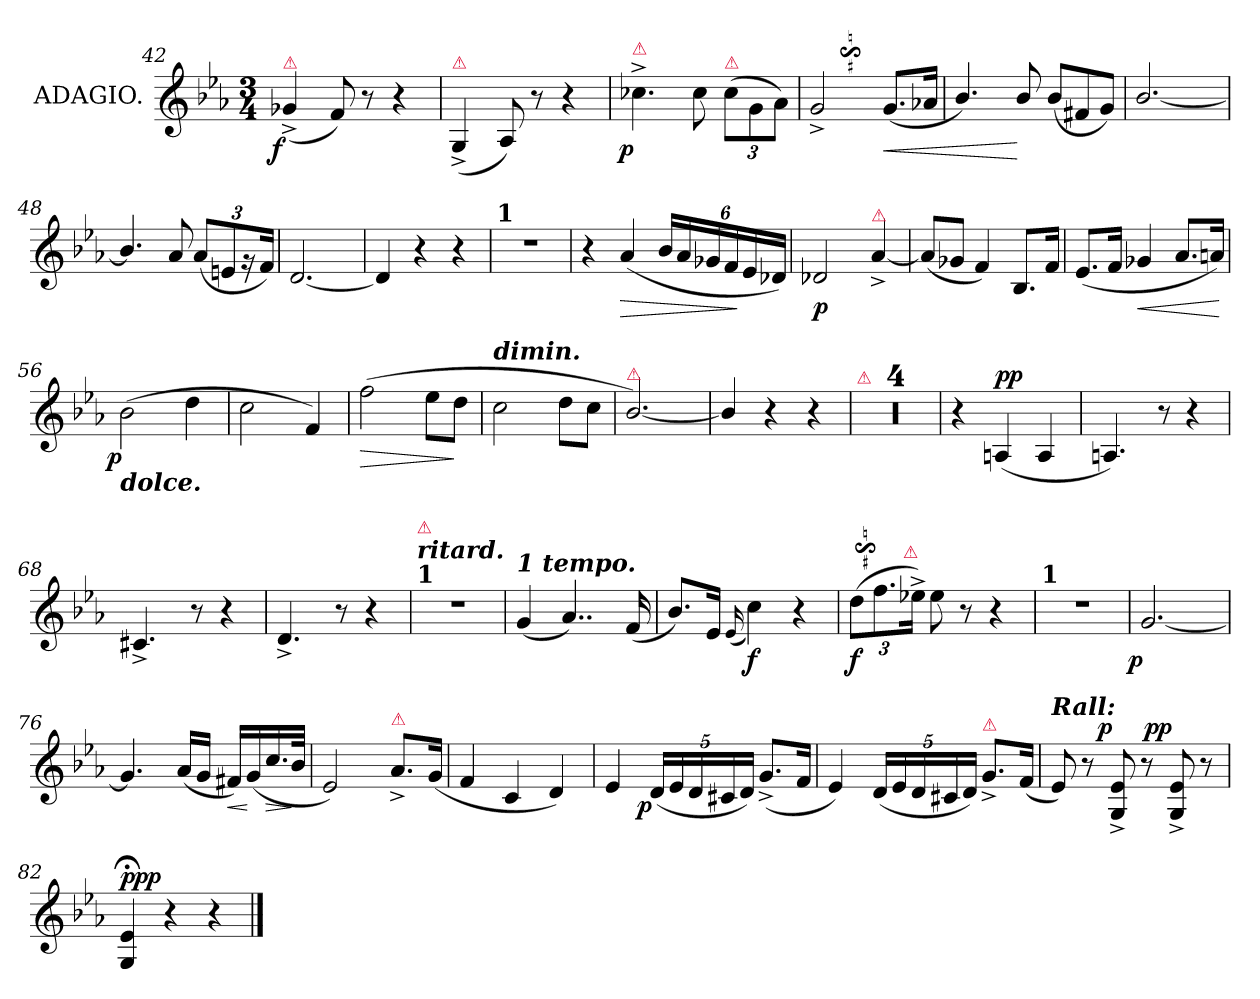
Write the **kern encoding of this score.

**kern	**dynam
*part1	*part1
*staff1	*staff1
*I" ADAGIO.	*
*clefG2	*
*k[b-e-a-]	*
*M3/4	*
=42	=42
!LO:TX:a:color=crimson:t=⚠	!
!	!LO:DY:rj
(<4g-X^<	f
8f)	.
8r	.
4r	.
=43	=43
!LO:TX:a:color=crimson:t=⚠	!
(<4G^>	.
8A-)	.
8r	.
4r	.
=44	=44
!LO:TX:a:color=crimson:t=⚠	!
!	!LO:DY:rj
4.cc-X^<	p
8cc-	.
!LO:TX:a:color=crimson:t=⚠	!
(>12cc-\L	.
12g\	.
12a-\J)	.
=45	=45
2g$sS^<	.
!	!LO:HP:b
(<8.gL	<
16a-Jk	.
=46	=46
4.b-/)	.
8b-/	[
*Xtuplet	*
(<12b-L	.
12f#X	.
12gJ)	.
=47	=47
[2.b-/	.
=48	=48
4.b-/]	.
8a-	.
*tuplet	*
(<12a-L	.
12en	.
24rg	.
24fJk)	.
=49	=49
[2.d	.
=50	=50
4d]	.
4r	.
4r	.
=51	=51
!LO:TX:a:B:t=1	!
2.r	.
=52	=52
4r	.
!	!LO:HP:b
(<4a-	>
24b-LL	.
24a-	.
24g-X	.
24f	.
24e-	]
24d-XJJ)	.
=53	=53
2d-X	p
!LO:TX:a:color=crimson:t=⚠	!
[4a-^<	.
=54	=54
(<8a-L]	.
8g-XJ	.
4f)	.
8.B-L	.
16fJk	.
=55	=55
(<8.e-L	.
16fJk	.
!	!LO:HP:b
4g-X	<
8.a-L	.
16anJk)	.
.	[
=56	=56
!LO:TX:b:Bi:t=dolce.	!
!	!LO:DY:rj
(>2b-	p
4dd	.
=57	=57
2cc	.
4f)	.
=58	=58
!	!LO:HP:b
(>2ff	>
8ee-L	.
8ddJ	]
=59	=59
!LO:TX:Bi:t=dimin.	!
2cc	.
8ddL	.
8ccJ	.
=60	=60
!LO:TX:a:color=crimson:t=⚠	!
[2.b-/)	.
=61	=61
4b-/]	.
4r	.
4r	.
=62	=62
!LO:TX:a:color=crimson:t=⚠	!
2.r	.
=63	=63
2.r	.
=64	=64
2.r	.
=65	=65
2.r	.
=66	=66
4r	.
!	!LO:DY:a
(<4An	pp
4A	.
=67	=67
4.An)	.
8r	.
4r	.
=68	=68
4.c#X^<	.
8r	.
4r	.
=69	=69
4.d^<	.
8r	.
4r	.
=70	=70
!LO:TX:a:B:t=1	!
!LO:TX:a:Bi:t=ritard.	!
!LO:TX:a:color=crimson:t=⚠	!
2.rdd	.
=71	=71
!LO:TX:a:Bi:t=1 tempo.	!
(<4g	.
4..a-)	.
(<16f	.
=72	=72
8.b-L)	.
16e-Jk	.
(<16qqe-/	.
4cc)	f
4r	.
=73	=73
(12dd$sSL	f
12.ff	.
!LO:TX:a:color=crimson:t=⚠	!
24ee-^<Jk)	.
8ee-	.
8r	.
4r	.
=74	=74
!LO:TX:a:B:t=1	!
2.rdd	.
=75	=75
!	!LO:DY:rj
[2.g	p
=76	=76
4.g]	.
(<16a-LL	.
16gJJ	.
!	!LO:HP:b
16f#XLL)	<
(<16g	[
!	!LO:HP:b
16.cc	>
32b-JJk	]
=77	=77
2e-)	.
!LO:TX:a:color=crimson:t=⚠	!
8.a-^<L	.
(<16gJk	.
=78	=78
4f	.
4c	.
4d)	.
=79	=79
4e-	.
!	!LO:DY:rj
(<20dLL	p
20e-	.
20d	.
20c#X	.
20dJJ)	.
(<8.g^<L	.
16fJk	.
=80	=80
4e-)	.
(<20dLL	.
20e-	.
20d	.
20c#X	.
20dJJ)	.
!LO:TX:a:color=crimson:t=⚠	!
8.g^<L	.
(<16fJk	.
=81	=81
!LO:TX:a:Bi:t=Rall&colon;	!
8e-)	.
8r	.
!	!LO:DY:a:rj
8G^> 8e-^>	p
8r	.
!	!LO:DY:a:rj
8G^< 8e-^<	pp
8r	.
=82	=82
!	!LO:DY:a
4G;< 4e-;<	ppp
4r	.
4r	.
==	==
*-	*-
